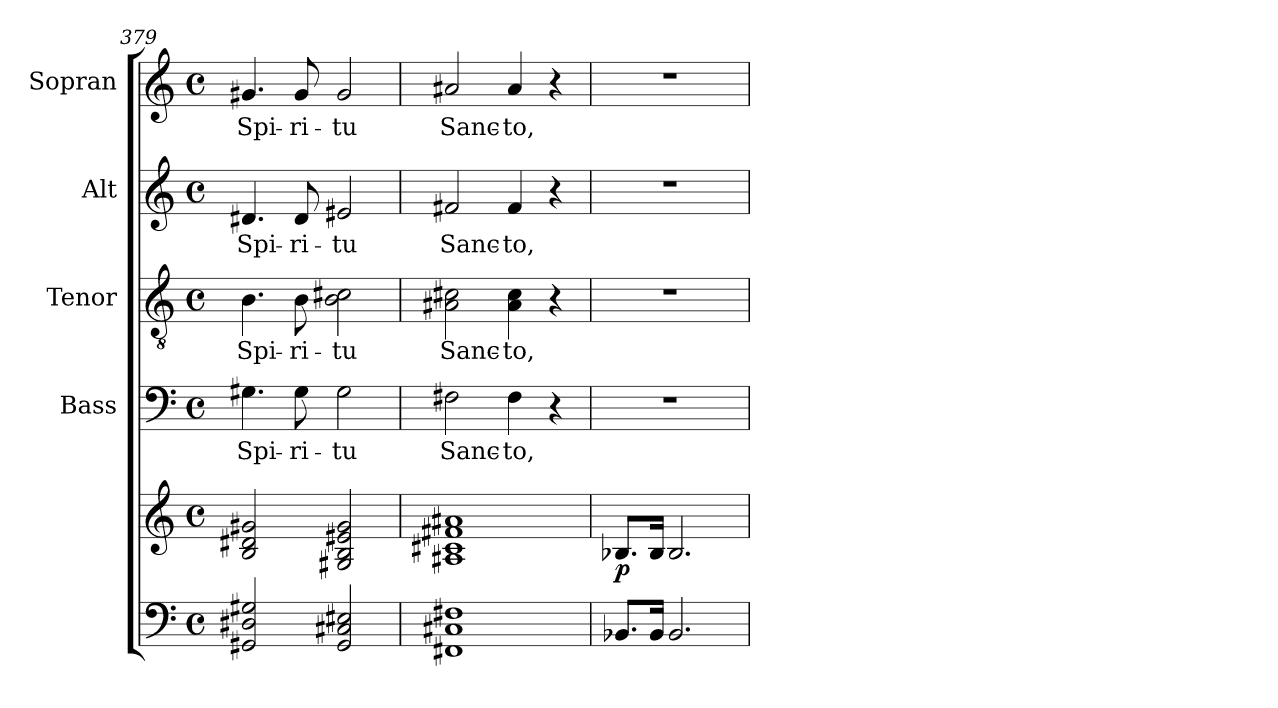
**kern	**kern	**dynam	**kern	**text	**kern	**text	**kern	**text	**kern	**text
*part5	*part5	*part5	*part4	*part4	*part3	*part3	*part2	*part2	*part1	*part1
*staff6	*staff5	*staff5/6	*staff4	*staff4	*staff3	*staff3	*staff2	*staff2	*staff1	*staff1
*	*	*	*I"Bass	*	*I"Tenor	*	*I"Alt	*	*I"Sopran	*
*	*	*	*I'B.	*	*I'T.	*	*I'A.	*	*I'S.	*
*clefF4	*clefG2	*	*clefF4	*	*clefGv2	*	*clefG2	*	*clefG2	*
*k[]	*k[]	*	*k[]	*	*k[]	*	*k[]	*	*k[]	*
*C:	*C:	*	*C:	*	*C:	*	*C:	*	*C:	*
*M4/4	*M4/4	*	*M4/4	*	*M4/4	*	*M4/4	*	*M4/4	*
*met(c)	*met(c)	*	*met(c)	*	*met(c)	*	*met(c)	*	*met(c)	*
=379	=379	=379	=379	=379	=379	=379	=379	=379	=379	=379
!	!	!	!	!LO:LY:b	!	!LO:LY:b	!	!LO:LY:b	!	!LO:LY:b
2GG#X/ 2D#X/ 2G#X/	2B/ 2d#X/ 2g#X/	.	4.G#X\	Spi-	4.B\	Spi-	4.d#X/	Spi-	4.g#X/	Spi-
!	!	!	!	!LO:LY:b	!	!LO:LY:b	!	!LO:LY:b	!	!LO:LY:b
.	.	.	8G#\	-ri-	8B\	-ri-	8d#/	-ri-	8g#/	-ri-
!	!	!	!	!LO:LY:b	!	!LO:LY:b	!	!LO:LY:b	!	!LO:LY:b
2GG#/ 2C#X/ 2E#X/	2G#X/ 2B/ 2e#X/ 2g#/	.	2G#\	-tu	2B\ 2c#X\	-tu	2e#X/	-tu	2g#/	-tu
=380	=380	=380	=380	=380	=380	=380	=380	=380	=380	=380
!	!	!	!	!LO:LY:b	!	!LO:LY:b	!	!LO:LY:b	!	!LO:LY:b
1FF#X 1C#X 1F#X	1A#X 1c#X 1f#X 1a#X	.	2F#X\	Sanc-	2A#X\ 2c#X\	Sanc-	2f#X/	Sanc-	2a#X/	Sanc-
!	!	!	!	!LO:LY:b	!	!LO:LY:b	!	!LO:LY:b	!	!LO:LY:b
.	.	.	4F#\	-to,	4A#\ 4c#\	-to,	4f#/	-to,	4a#/	-to,
.	.	.	4r	.	4r	.	4r	.	4r	.
=381	=381	=381	=381	=381	=381	=381	=381	=381	=381	=381
!	!	!LO:DY:b	!	!	!	!	!	!	!	!
8.BB-X/L	8.B-X/L	p	1r	.	1r	.	1r	.	1r	.
16BB-/Jk	16B-/Jk	.	.	.	.	.	.	.	.	.
2.BB-/	2.B-/	.	.	.	.	.	.	.	.	.
=	=	=	=	=	=	=	=	=	=	=
*-	*-	*-	*-	*-	*-	*-	*-	*-	*-	*-
